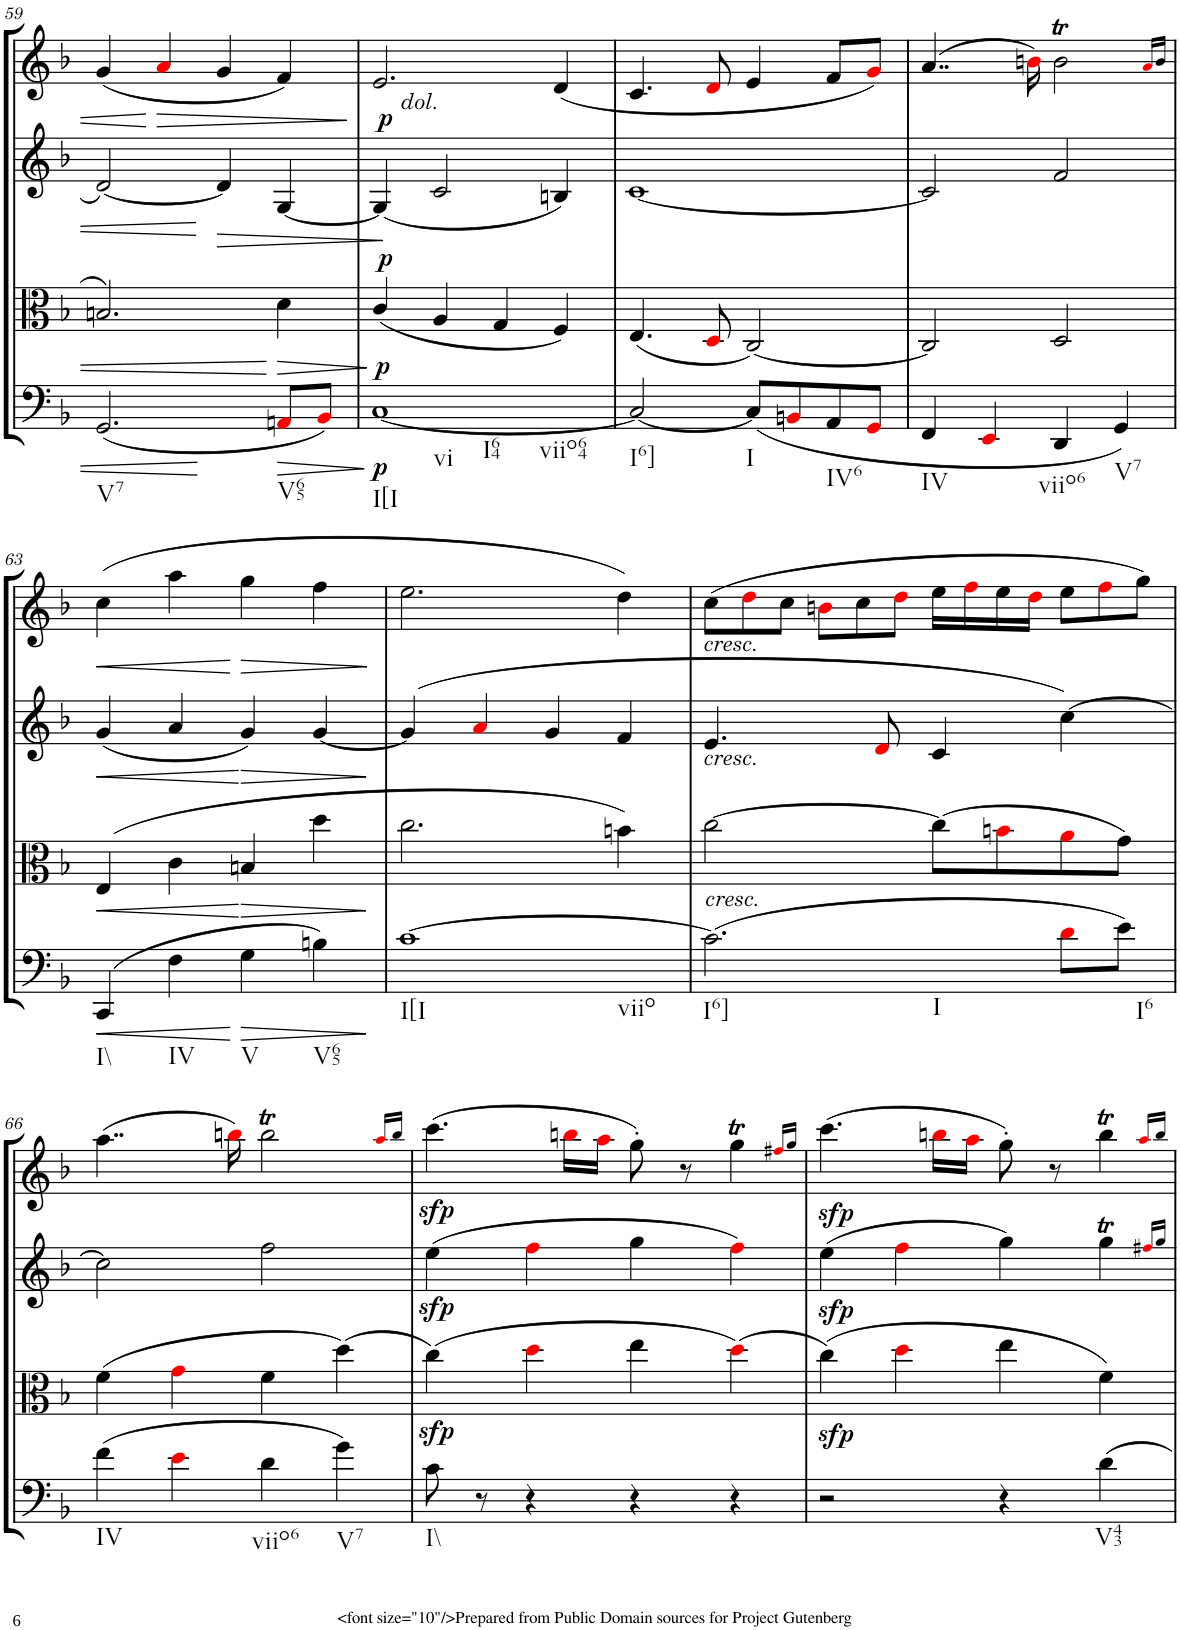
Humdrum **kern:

**kern	**dynam	**kern	**dynam	**kern	**dynam	**kern	**dynam
*part4	*part4	*part3	*part3	*part2	*part2	*part1	*part1
*staff4	*staff4	*staff3	*staff3	*staff2	*staff2	*staff1	*staff1
*I"Cello	*	*I"Viola	*	*I"2nd Violin	*	*I"1st Violin	*
*	*	*I'Vla	*	*I'Vln	*	*I'Vln	*
!!LO:PB:g=z
*clefF4	*	*clefC3	*	*clefG2	*	*clefG2	*
*k[b-]	*	*k[b-]	*	*k[b-]	*	*k[b-]	*
*M4/4	*	*M4/4	*	*M4/4	*	*M4/4	*
*met(c)	*	*met(c)	*	*met(c)	*	*met(c)	*
=59	=59	=59	=59	=59	=59	=59	=59
!LO:TX:b:t=V7	!	!	!	!	!	!	!
(2.GG/	.	2.Bn/	.	[2d/	.	(4g/	.
!	!	!	!	!	!	!	!LO:HP:b
.	.	.	.	.	.	4ai/	>
!	!	!	!	!	!LO:HP:b	!	!
.	.	.	.	4d/]	>	4g/	.
!LO:TX:b:t=V65	!	!	!	!	!	!	!
!	!LO:HP:b	!	!LO:HP:b	!	!	!	!
8AAni/L	>	4d\	>	[4G/	.	4f/)	.
8BB-i/J)	.	.	.	.	.	.	.
.	]	.	]	.	]	.	]
=60	=60	=60	=60	=60	=60	=60	=60
!	!	!	!	!	!	!LO:TX:b:i:t=dol.	!
!LO:TX:b:t=I[I	!	!	!	!	!	!	!
!LO:TX:b:t=vi	!	!	!	!	!	!	!
!LO:TX:b:t=I64	!	!	!	!	!	!	!
!LO:TX:b:t=viio64	!	!	!	!	!	!	!
!	!LO:DY:b	!	!LO:DY:a	!	!	!	!
!	!	!	!LO:DY:n=1:b	!	!	!	!LO:DY:b
[1C	p	(4c/	p p	(4G/]	.	2.e/	p
.	.	4A/	.	2c/	.	.	.
.	.	4G/	.	.	.	.	.
.	.	4F/)	.	4Bn/)	.	(<4d/	.
=61	=61	=61	=61	=61	=61	=61	=61
!LO:TX:b:t=I6]	!	!	!	!	!	!	!
2C/_	.	(4.E/	.	[1c	.	4.c/	.
.	.	8Di/	.	.	.	8di/	.
!LO:TX:b:t=I	!	!	!	!	!	!	!
(<8C/L]	.	[2C/)	.	.	.	4e/	.
8BBni/	.	.	.	.	.	.	.
!LO:TX:b:t=IV6	!	!	!	!	!	!	!
8AA/	.	.	.	.	.	8f/L	.
8GGi/J	.	.	.	.	.	8gi/J)	.
=62	=62	=62	=62	=62	=62	=62	=62
!LO:TX:b:t=IV	!	!	!	!	!	!	!
4FF/	.	2C/]	.	2c/]	.	(4..a/	.
4EEi/	.	.	.	.	.	.	.
.	.	.	.	.	.	16bni\)	.
!LO:TX:b:t=viio6	!	!	!	!	!	!	!
4DD/	.	2D/	.	2f/	.	2bt\	.
!LO:TX:b:t=V7	!	!	!	!	!	!	!
4GG/)	.	.	.	.	.	.	.
.	.	.	.	.	.	16qai/LL	.
.	.	.	.	.	.	16qb/JJ	.
!!LO:LB:g=z
=63	=63	=63	=63	=63	=63	=63	=63
!LO:TX:b:t=I\\	!	!	!	!	!	!	!
!	!LO:HP:b	!	!LO:HP:b	!	!LO:HP:b	!	!LO:HP:b
(4CC/	<	(4E/	<	(4g/	<	(4cc\	<
!LO:TX:b:t=IV	!	!	!	!	!	!	!
4F\	.	4c\	.	4a/	.	4aa\	.
!LO:TX:b:t=V	!	!	!	!	!	!	!
!	!LO:HP:n=1:b	!	!LO:HP:n=1:b	!	!LO:HP:n=1:b	!	!LO:HP:n=1:b
4G\	[ >	4Bn/	[ >	4g/)	[ >	4gg\	[ >
!LO:TX:b:t=V65	!	!	!	!	!	!	!
4Bn\)	.	4dd\	.	[4g/	.	4ff\	.
.	]	.	]	.	]	.	]
=64	=64	=64	=64	=64	=64	=64	=64
!LO:TX:b:t=I[I	!	!	!	!	!	!	!
!LO:TX:b:t=viio	!	!	!	!	!	!	!
[1c	.	2.cc\	.	(4g/]	.	2.ee\	.
.	.	.	.	4ai/	.	.	.
.	.	.	.	4g/	.	.	.
.	.	4bn\)	.	4f/	.	4dd\)	.
=65	=65	=65	=65	=65	=65	=65	=65
*	*	*	*	*	*	*Xtuplet	*
!	!	!	!	!	!	!LO:TX:b:i:t=cresc.	!
!	!	!	!	!LO:TX:b:i:t=cresc.	!	!	!
!LO:TX:a:i:t=cresc.	!	!	!	!	!	!	!
!LO:TX:b:t=I6]	!	!	!	!	!	!	!
!LO:TX:b:t=I	!	!	!	!	!	!	!
(2.c\]	.	[2cc\	.	4.e/	.	(12cc\L	.
.	.	.	.	.	.	12ddi\	.
.	.	.	.	.	.	12cc\J	.
.	.	.	.	.	.	12bni\L	.
.	.	.	.	.	.	12cc\	.
.	.	.	.	8di/	.	.	.
.	.	.	.	.	.	12ddi\J	.
.	.	(8cc\L]	.	4c/	.	16ee\LL	.
.	.	.	.	.	.	16ffi\	.
.	.	8bni\	.	.	.	16ee\	.
.	.	.	.	.	.	16ddi\JJ	.
8di\L	.	8ai\	.	[4cc\)	.	12ee\L	.
.	.	.	.	.	.	12ffi\	.
!LO:TX:b:t=I6	!	!	!	!	!	!	!
8e\J)	.	8g\J)	.	.	.	.	.
.	.	.	.	.	.	12gg\J)	.
!!LO:LB:g=z
=66	=66	=66	=66	=66	=66	=66	=66
!LO:TX:b:t=IV	!	!	!	!	!	!	!
(4f\	.	(4f\	.	2cc\]	.	(4..aa\	.
4ei\	.	4gi\	.	.	.	.	.
.	.	.	.	.	.	16bbni\)	.
!LO:TX:b:t=viio6	!	!	!	!	!	!	!
4d\	.	4f\	.	2ff\	.	2bbt\	.
!LO:TX:b:t=V7	!	!	!	!	!	!	!
4g\)	.	(4dd\)	.	.	.	.	.
.	.	.	.	.	.	16qaai/LL	.
.	.	.	.	.	.	16qbb/JJ	.
=67	=67	=67	=67	=67	=67	=67	=67
!LO:TX:b:t=I\\	!	!	!	!	!	!	!
!	!	!	!LO:DY:b	!	!LO:DY:b	!	!LO:DY:b
8c\	.	(4cc\)	sfp	(4ee\	sfp	(4.ccc\	sfp
8r	.	.	.	.	.	.	.
4r	.	4ddi\	.	4ffi\	.	.	.
.	.	.	.	.	.	16bbni\LL	.
.	.	.	.	.	.	16aai\JJ	.
4r	.	4ee\	.	4gg\	.	8gg'\)	.
.	.	.	.	.	.	8r	.
4r	.	(4ddi\)	.	4ffi\)	.	4ggT\	.
.	.	.	.	.	.	16qff#Xi/LL	.
.	.	.	.	.	.	16qgg/JJ	.
=68	=68	=68	=68	=68	=68	=68	=68
!	!	!	!LO:DY:b	!	!LO:DY:b	!	!LO:DY:b
2r	.	(4cc\)	sfp	(4ee\	sfp	(4.ccc\	sfp
.	.	4ddi\	.	4ffi\	.	.	.
.	.	.	.	.	.	16bbni\LL	.
.	.	.	.	.	.	16aai\JJ	.
4r	.	4ee\	.	4gg\)	.	8gg'\)	.
.	.	.	.	.	.	8r	.
!LO:TX:b:t=V43	!	!	!	!	!	!	!
4d\	.	4f\)	.	4ggT\	.	4bbt\	.
.	.	.	.	16qff#Xi/LL	.	16qaai/LL	.
.	.	.	.	16qgg/JJ	.	16qbb/JJ	.
=	=	=	=	=	=	=	=
*-	*-	*-	*-	*-	*-	*-	*-
